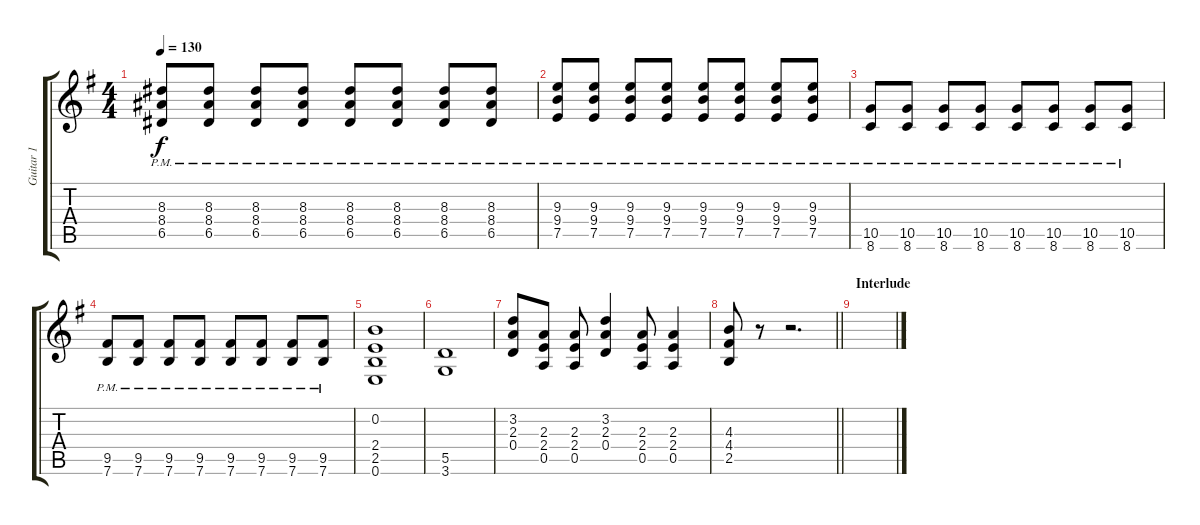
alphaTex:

\track ("Guitar 1" "Guitar 1") {instrument overdrivenguitar}
\staff {score tabs}
\tuning (E4 B3 G3 D3 A2 E2) {hide}
\ts (4 4)
\tempo 130
\clef g2
\ks g
(8.3{pm} 8.4{pm} 6.5{pm}).8{dy f} (8.3{pm} 8.4{pm} 6.5{pm}).8 (8.3{pm} 8.4{pm} 6.5{pm}).8 (8.3{pm} 8.4{pm} 6.5{pm}).8 (8.3{pm} 8.4{pm} 6.5{pm}).8 (8.3{pm} 8.4{pm} 6.5{pm}).8 (8.3{pm} 8.4{pm} 6.5{pm}).8 (8.3{pm} 8.4{pm} 6.5{pm}).8 |
(9.3{pm} 9.4{pm} 7.5{pm}).8 (9.3{pm} 9.4{pm} 7.5{pm}).8 (9.3{pm} 9.4{pm} 7.5{pm}).8 (9.3{pm} 9.4{pm} 7.5{pm}).8 (9.3{pm} 9.4{pm} 7.5{pm}).8 (9.3{pm} 9.4{pm} 7.5{pm}).8 (9.3{pm} 9.4{pm} 7.5{pm}).8 (9.3{pm} 9.4{pm} 7.5{pm}).8 |
(10.5{pm} 8.6{pm}).8 (10.5{pm} 8.6{pm}).8 (10.5{pm} 8.6{pm}).8 (10.5{pm} 8.6{pm}).8 (10.5{pm} 8.6{pm}).8 (10.5{pm} 8.6{pm}).8 (10.5{pm} 8.6{pm}).8 (10.5{pm} 8.6{pm}).8 |
(9.5{pm} 7.6{pm}).8 (9.5{pm} 7.6{pm}).8 (9.5{pm} 7.6{pm}).8 (9.5{pm} 7.6{pm}).8 (9.5{pm} 7.6{pm}).8 (9.5{pm} 7.6{pm}).8 (9.5{pm} 7.6{pm}).8 (9.5{pm} 7.6{pm}).8 |
(0.2 2.4 2.5 0.6).1 |
(5.5 3.6).1 |
(3.2 2.3 0.4).8 (2.3 2.4 0.5).8 (2.3 2.4 0.5).8 (3.2 2.3 0.4).4 (2.3 2.4 0.5).8 (2.3 2.4 0.5).4 |
\barLineRight lightlight
(4.3 4.4 2.5).8 r.8 r.2{d} |
\section ("" "Interlude")
